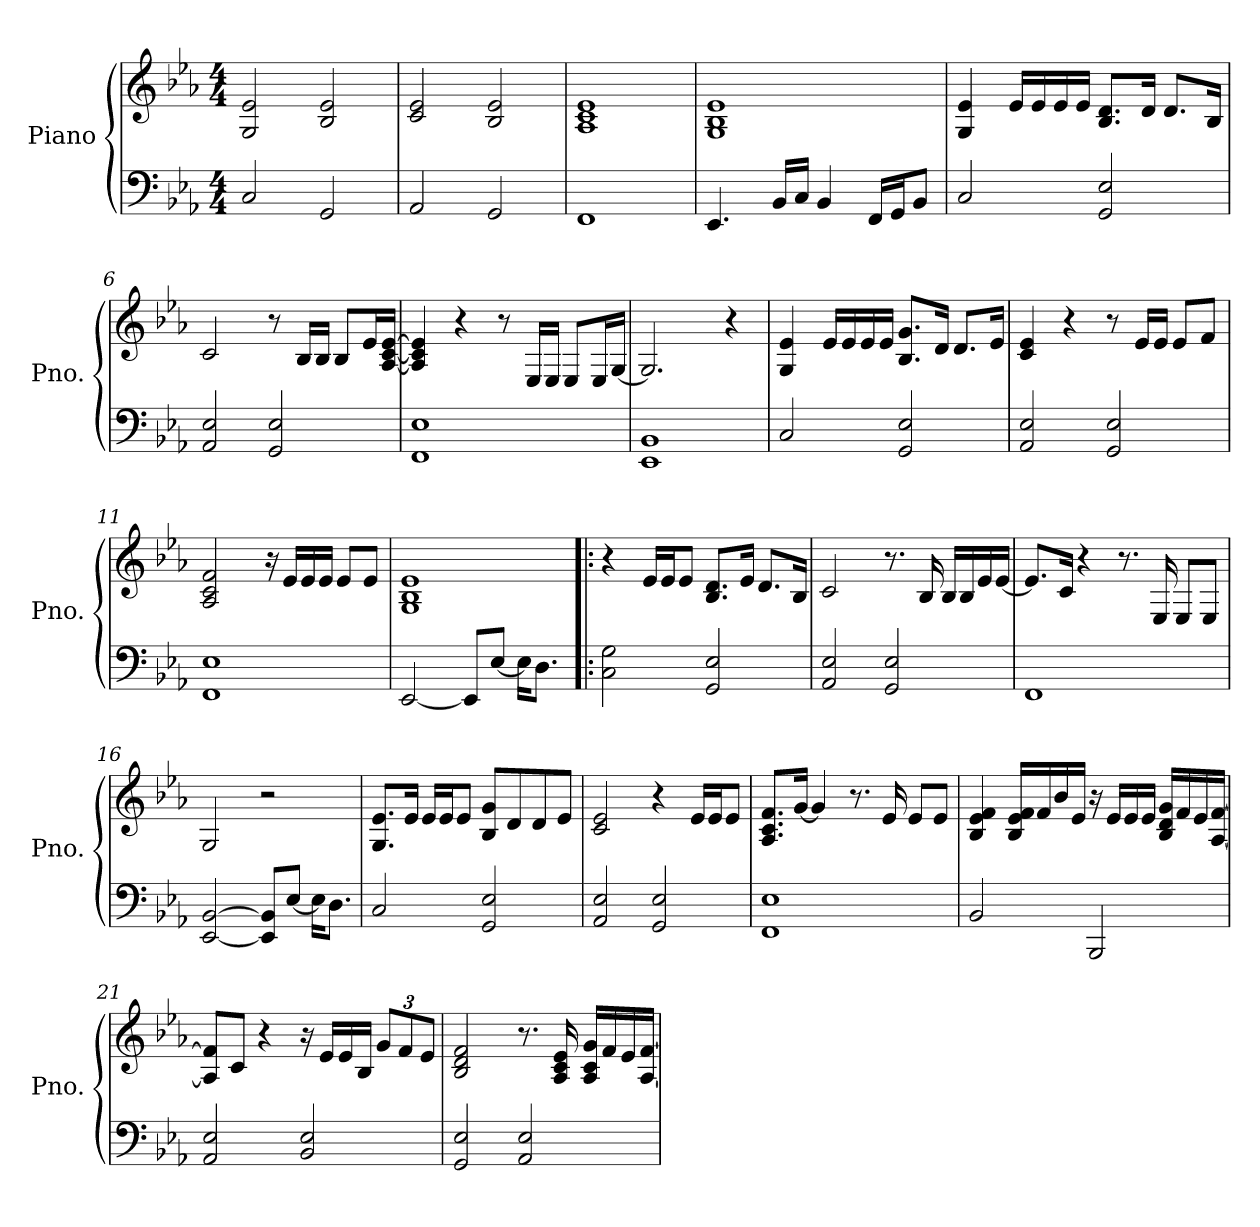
**kern	**kern
*part1	*part1
*staff2	*staff1
*I"Piano	*
*I'Pno.	*
*clefF4	*clefG2
*k[b-e-a-]	*k[b-e-a-]
*M4/4	*M4/4
*MM82	*MM82
=1	=1
2C/	2G/ 2e-/
2GG/	2B-/ 2e-/
=2	=2
2AA-/	2c/ 2e-/
2GG/	2B-/ 2e-/
=3	=3
1FF	1A- 1c 1e-
=4	=4
4.EE-/	1G 1B- 1e-
16BB-/LL	.
16C/JJ	.
4BB-/	.
16FF/LL	.
16GG/J	.
8BB-/J	.
=5	=5
2C/	4G/ 4e-/
.	16e-/LL
.	16e-/
.	16e-/
.	16e-/JJ
2GG/ 2E-/	8.B-/ 8.d/L
.	16d/Jk
.	8.d/L
.	16B-/Jk
=6	=6
2AA-/ 2E-/	2c/
2GG/ 2E-/	8r
.	16B-/LL
.	16B-/JJ
.	8B-/L
.	16e-/L
.	[16A-/ [16c/ [16e-/JJ
!!LO:LB:g=z
=7	=7
1FF 1E-	4A-/] 4c/] 4e-/]
.	4r
.	8r
.	16E-/LL
.	16E-/JJ
.	8E-/L
.	16E-/L
.	[16G/JJ
=8	=8
1EE- 1BB-	2.G/]
.	4r
=9	=9
2C/	4G/ 4e-/
.	16e-/LL
.	16e-/
.	16e-/
.	16e-/JJ
2GG/ 2E-/	8.B-/ 8.g/L
.	16d/Jk
.	8.d/L
.	16e-/Jk
=10	=10
2AA-/ 2E-/	4c/ 4e-/
.	4r
2GG/ 2E-/	8r
.	16e-/LL
.	16e-/JJ
.	8e-/L
.	8f/J
=11	=11
1FF 1E-	2A-/ 2c/ 2f/
.	16r
.	16e-/LL
.	16e-/
.	16e-/JJ
.	8e-/L
.	8e-/J
!!LO:LB:g=z
=12	=12
[2EE-/	1G 1B- 1e-
8EE-/L]	.
[8E-/J	.
16E-\KL]	.
8.D\J	.
=13!|:	=13!|:
2C\ 2G\	4r
.	16e-/LL
.	16e-/J
.	8e-/J
2GG/ 2E-/	8.B-/ 8.d/L
.	16e-/Jk
.	8.d/L
.	16B-/Jk
=14	=14
2AA-/ 2E-/	2c/
2GG/ 2E-/	8.r
.	16B-/
.	16B-/LL
.	16B-/
.	16e-/
.	[16e-/JJ
=15	=15
1FF	8.e-/L]
.	16c/Jk
.	4r
.	8.r
.	16E-/
.	8E-/L
.	8E-/J
=16	=16
[2EE-/ [2BB-/	2G/
8EE-/] 8BB-/]L	2r
[8E-/J	.
16E-\KL]	.
8.D\J	.
!!LO:LB:g=z
=17	=17
2C/	8.G/ 8.e-/L
.	16e-/Jk
.	16e-/LL
.	16e-/J
.	8e-/J
2GG/ 2E-/	8B-/ 8g/L
.	8d/
.	8d/
.	8e-/J
=18	=18
2AA-/ 2E-/	2c/ 2e-/
2GG/ 2E-/	4r
.	16e-/LL
.	16e-/J
.	8e-/J
=19	=19
1FF 1E-	8.A-/ 8.c/ 8.f/L
.	[16g/Jk
.	4g/]
.	8.r
.	16e-/
.	8e-/L
.	8e-/J
=20	=20
2BB-/	4B-/ 4e-/ 4f/
.	16B-/ 16e-/ 16f/LL
.	16f/
.	16b-/
.	16e-/JJ
2BBB-/	16r
.	16e-/LL
.	16e-/
.	16e-/JJ
.	16B-/ 16d/ 16g/LL
.	16f/
.	16e-/
.	[16A-/ [16f/JJ
!!LO:LB:g=z
=21	=21
2AA-/ 2E-/	8A-/] 8f/]L
.	8c/J
.	4r
2BB-/ 2E-/	16r
.	16e-/LL
.	16e-/
.	16B-/JJ
*	*Xbrackettup
.	12g/L
.	12f/
.	12e-/J
=22	=22
2GG/ 2E-/	2B-/ 2d/ 2f/
2AA-/ 2E-/	8.r
.	16A-/ 16c/ 16e-/
.	16A-/ 16c/ 16g/LL
.	16f/
.	16e-/
.	[16A-/ [16f/JJ
=	=
*-	*-
